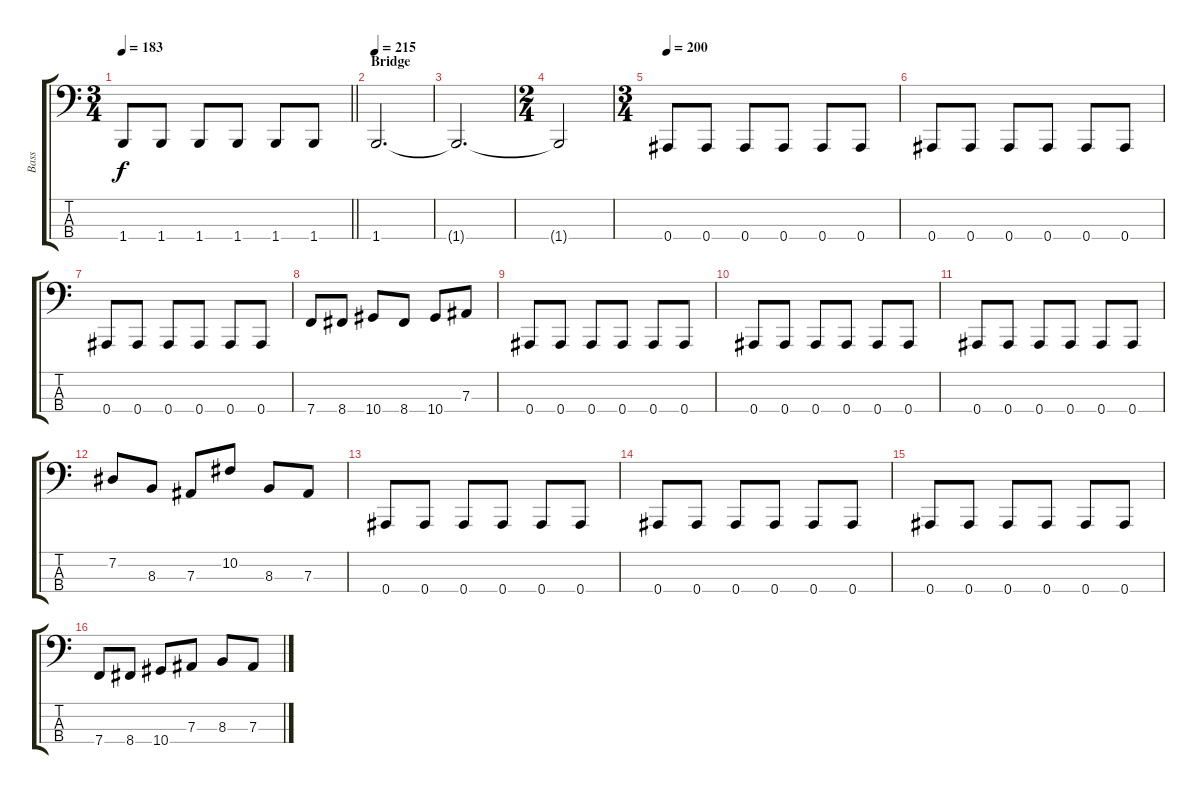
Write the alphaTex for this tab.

\track ("Bass" "Bass") {instrument electricbassfinger}
\staff {score tabs}
\tuning (Db2 Ab1 Eb1 Bb0) {hide}
\ts (3 4)
\tempo 183
\clef f4
\barLineRight lightlight
\ks c
1.4.8{dy f} 1.4.8 1.4.8 1.4.8 1.4.8 1.4.8 |
\section ("" "Bridge")
\tempo 215
1.4.2{d} |
1.4{t}.2{d} |
\ts (2 4)
1.4{t}.2 |
\ts (3 4)
\tempo 195
\tempo 200
0.4.8 0.4.8 0.4.8 0.4.8 0.4.8 0.4.8 |
0.4.8 0.4.8 0.4.8 0.4.8 0.4.8 0.4.8 |
0.4.8 0.4.8 0.4.8 0.4.8 0.4.8 0.4.8 |
7.4.8 8.4.8 10.4.8 8.4.8 10.4.8 7.3.8 |
0.4.8 0.4.8 0.4.8 0.4.8 0.4.8 0.4.8 |
0.4.8 0.4.8 0.4.8 0.4.8 0.4.8 0.4.8 |
0.4.8 0.4.8 0.4.8 0.4.8 0.4.8 0.4.8 |
7.2.8 8.3.8 7.3.8 10.2.8 8.3.8 7.3.8 |
0.4.8 0.4.8 0.4.8 0.4.8 0.4.8 0.4.8 |
0.4.8 0.4.8 0.4.8 0.4.8 0.4.8 0.4.8 |
0.4.8 0.4.8 0.4.8 0.4.8 0.4.8 0.4.8 |
7.4.8 8.4.8 10.4.8 7.3.8 8.3.8 7.3.8
